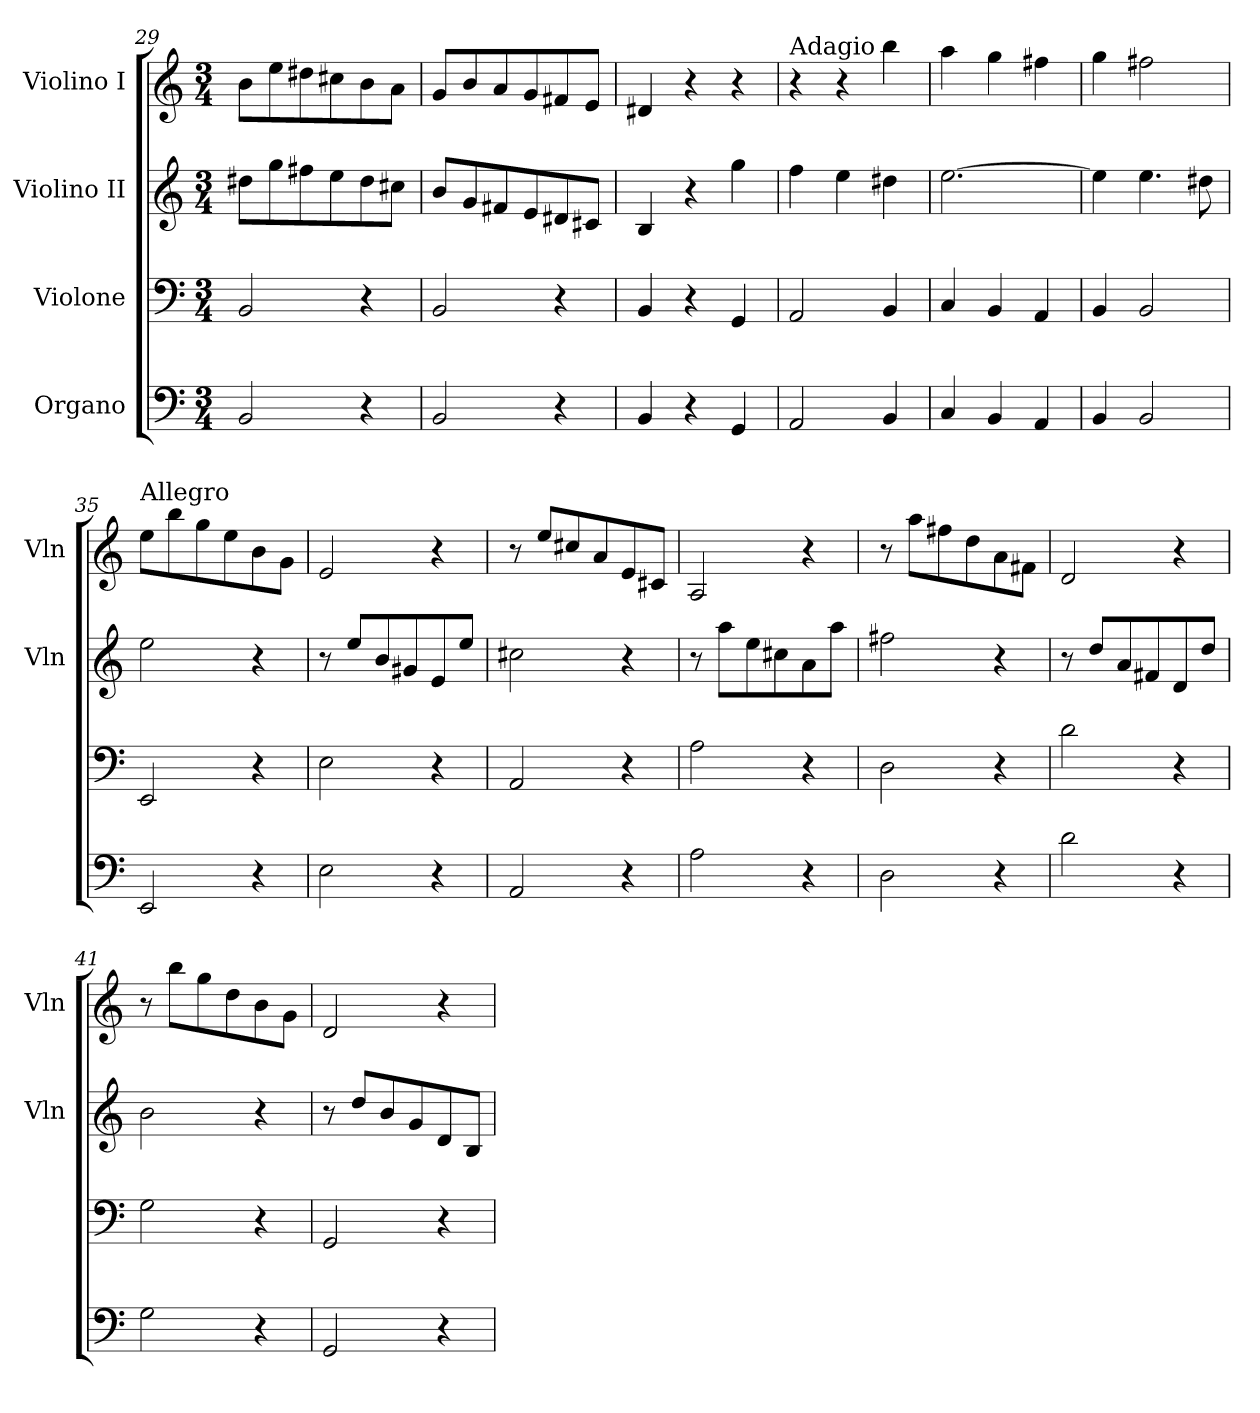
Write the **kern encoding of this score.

**kern	**kern	**kern	**kern
*part4	*part3	*part2	*part1
*staff4	*staff3	*staff2	*staff1
*I"Organo	*I"Violone	*I"Violino II	*I"Violino I
*	*	*I'Vln	*I'Vln
*clefF4	*clefF4	*clefG2	*clefG2
*k[]	*k[]	*k[]	*k[]
*M3/4	*M3/4	*M3/4	*M3/4
=29	=29	=29	=29
2BB	2BB	8dd#XL	8bL
.	.	8gg	8ee
.	.	8ff#X	8dd#X
.	.	8ee	8cc#X
4r	4r	8dd#	8b
.	.	8cc#XJ	8aJ
=30	=30	=30	=30
2BB	2BB	8bL	8gL
.	.	8g	8b
.	.	8f#X	8a
.	.	8e	8g
4r	4r	8d#X	8f#X
.	.	8c#XJ	8eJ
=31	=31	=31	=31
4BB	4BB	4B	4d#X
4r	4r	4r	4r
4GG	4GG	4gg	4r
=32	=32	=32	=32
!	!	!	!LO:TX:a:t=Adagio
2AA	2AA	4ff	4r
.	.	4ee	4r
4BB	4BB	4dd#X	4bb
=33	=33	=33	=33
4C	4C	[2.ee	4aa
4BB	4BB	.	4gg
4AA	4AA	.	4ff#X
=34	=34	=34	=34
4BB	4BB	4ee]	4gg
2BB	2BB	4.ee	2ff#X
.	.	8dd#X	.
=35	=35	=35	=35
!	!	!	!LO:TX:a:t=Allegro
2EE	2EE	2ee	8eeL
.	.	.	8bb
.	.	.	8gg
.	.	.	8ee
4r	4r	4r	8b
.	.	.	8gJ
=36	=36	=36	=36
2E	2E	8r	2e
.	.	8eeL	.
.	.	8b	.
.	.	8g#X	.
4r	4r	8e	4r
.	.	8eeJ	.
=37	=37	=37	=37
2AA	2AA	2cc#X	8r
.	.	.	8eeL
.	.	.	8cc#X
.	.	.	8a
4r	4r	4r	8e
.	.	.	8c#XJ
=38	=38	=38	=38
2A	2A	8r	2A
.	.	8aaL	.
.	.	8ee	.
.	.	8cc#X	.
4r	4r	8a	4r
.	.	8aaJ	.
=39	=39	=39	=39
2D	2D	2ff#X	8r
.	.	.	8aaL
.	.	.	8ff#X
.	.	.	8dd
4r	4r	4r	8a
.	.	.	8f#XJ
=40	=40	=40	=40
2d	2d	8r	2d
.	.	8ddL	.
.	.	8a	.
.	.	8f#X	.
4r	4r	8d	4r
.	.	8ddJ	.
=41	=41	=41	=41
2G	2G	2b	8r
.	.	.	8bbL
.	.	.	8gg
.	.	.	8dd
4r	4r	4r	8b
.	.	.	8gJ
=42	=42	=42	=42
2GG	2GG	8r	2d
.	.	8ddL	.
.	.	8b	.
.	.	8g	.
4r	4r	8d	4r
.	.	8BJ	.
=	=	=	=
*-	*-	*-	*-
